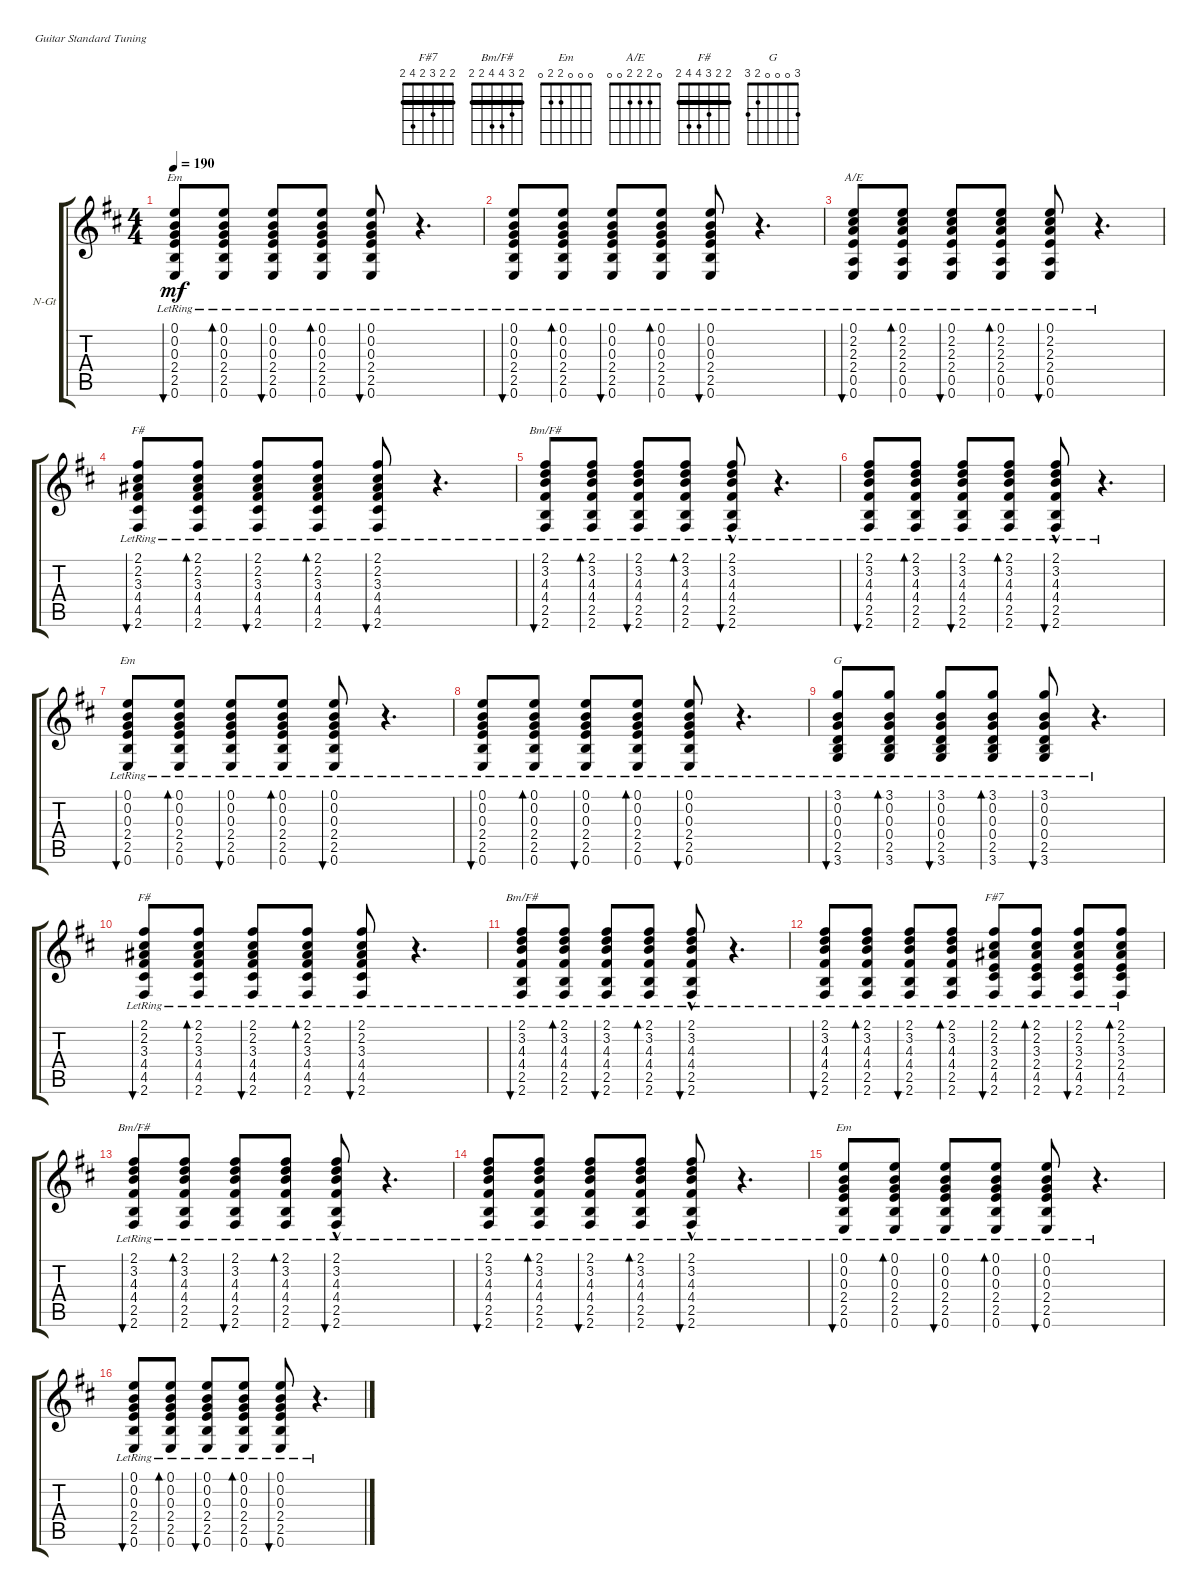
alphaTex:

\defaultSystemsLayout 4
\bracketExtendMode groupsimilarinstruments
\firstSystemTrackNameOrientation horizontal
\otherSystemsTrackNameOrientation horizontal
\track ("Nylon Guitar" "N-Gt") {instrument acousticguitarnylon}
\staff {score tabs}
\tuning (E4 B3 G3 D3 A2 E2)
\chord ("F#7" 2 2 3 2 4 2) {barre (2 2 2)}
\chord ("Bm/F#" 2 3 4 4 2 2) {barre (2 2)}
\chord ("Em" 0 0 0 2 2 0)
\chord ("A/E" 0 2 2 2 0 0)
\chord ("F#" 2 2 3 4 4 2) {barre (2 2)}
\chord ("G" 3 0 0 0 2 3)
\ts (4 4)
\tempo 190
\clef g2
\scale
0.936948
\ks bminor
(0.6{lr} 2.5{lr} 2.4{lr} 0.3{lr} 0.2{lr} 0.1{lr}).8{bu 73 ch "Em" dy mf} (0.6{lr} 2.5{lr} 2.4{lr} 0.3{lr} 0.2{lr} 0.1{lr}).8{bd 72} (0.6{lr} 2.5{lr} 2.4{lr} 0.3{lr} 0.2{lr} 0.1{lr}).8{bu 72} (0.6{lr} 2.5{lr} 2.4{lr} 0.3{lr} 0.2{lr} 0.1{lr}).8{bd 72} (0.6{lr} 2.5{lr} 2.4{lr} 0.3{lr} 0.2{lr} 0.1{lr}).8{bu 72} r.4{d} |
\scale
1.1261 (0.6{lr} 2.5{lr} 2.4{lr} 0.3{lr} 0.2{lr} 0.1{lr}).8{bu 73} (0.6{lr} 2.5{lr} 2.4{lr} 0.3{lr} 0.2{lr} 0.1{lr}).8{bd 72} (0.6{lr} 2.5{lr} 2.4{lr} 0.3{lr} 0.2{lr} 0.1{lr}).8{bu 72} (0.6{lr} 2.5{lr} 2.4{lr} 0.3{lr} 0.2{lr} 0.1{lr}).8{bd 72} (0.6{lr} 2.5{lr} 2.4{lr} 0.3{lr} 0.2{lr} 0.1{lr}).8{bu 72} r.4{d} |
\scale
0.936948 (0.6{lr} 0.5{lr} 2.4{lr} 2.3{lr} 2.2{lr} 0.1{lr}).8{bu 72 ch "A/E"} (0.6{lr} 0.5{lr} 2.4{lr} 2.3{lr} 2.2{lr} 0.1{lr}).8{bd 72} (0.6{lr} 0.5{lr} 2.4{lr} 2.3{lr} 2.2{lr} 0.1{lr}).8{bu 72} (0.6{lr} 0.5{lr} 2.4{lr} 2.3{lr} 2.2{lr} 0.1{lr}).8{bd 72} (0.6{lr} 0.5{lr} 2.4{lr} 2.3{lr} 2.2{lr} 0.1{lr}).8{bu 72} r.4{d} |
\scale
0.936948 (2.6{lr} 4.5{lr} 4.4{lr} 3.3{lr} 2.2{lr} 2.1{lr}).8{bu 72 ch "F#"} (2.6{lr} 4.5{lr} 4.4{lr} 3.3{lr} 2.2{lr} 2.1{lr}).8{bd 72} (2.6{lr} 4.5{lr} 4.4{lr} 3.3{lr} 2.2{lr} 2.1{lr}).8{bu 72} (2.6{lr} 4.5{lr} 4.4{lr} 3.3{lr} 2.2{lr} 2.1{lr}).8{bd 72} (2.6{lr} 4.5{lr} 4.4{lr} 3.3{lr} 2.2{lr} 2.1{lr}).8{bu 72} r.4{d} |
\scale
1.1261 (2.6{lr} 2.5{lr} 4.4{lr} 4.3{lr} 3.2{lr} 2.1{lr}).8{bu 78 ch "Bm/F#"} (2.6{lr} 2.5{lr} 4.4{lr} 4.3{lr} 3.2{lr} 2.1{lr}).8{bd 74} (2.6{lr} 2.5{lr} 4.4{lr} 4.3{lr} 3.2{lr} 2.1{lr}).8{bu 74} (2.6{lr} 2.5{lr} 4.4{lr} 4.3{lr} 3.2{lr} 2.1{lr}).8{bd 73} (2.6{hac lr} 2.5{hac lr} 4.4{hac lr} 4.3{hac lr} 3.2{hac lr} 2.1{hac lr}).8{bu 74} r.4{d} |
\scale
0.936948 (2.6{lr} 2.5{lr} 4.4{lr} 4.3{lr} 3.2{lr} 2.1{lr}).8{bu 78} (2.6{lr} 2.5{lr} 4.4{lr} 4.3{lr} 3.2{lr} 2.1{lr}).8{bd 74} (2.6{lr} 2.5{lr} 4.4{lr} 4.3{lr} 3.2{lr} 2.1{lr}).8{bu 74} (2.6{lr} 2.5{lr} 4.4{lr} 4.3{lr} 3.2{lr} 2.1{lr}).8{bd 73} (2.6{hac lr} 2.5{hac lr} 4.4{hac lr} 4.3{hac lr} 3.2{hac lr} 2.1{hac lr}).8{bu 74} r.4{d} |
\scale
0.936948 (0.6{lr} 2.5{lr} 2.4{lr} 0.3{lr} 0.2{lr} 0.1{lr}).8{bu 73 ch "Em"} (0.6{lr} 2.5{lr} 2.4{lr} 0.3{lr} 0.2{lr} 0.1{lr}).8{bd 72} (0.6{lr} 2.5{lr} 2.4{lr} 0.3{lr} 0.2{lr} 0.1{lr}).8{bu 72} (0.6{lr} 2.5{lr} 2.4{lr} 0.3{lr} 0.2{lr} 0.1{lr}).8{bd 72} (0.6{lr} 2.5{lr} 2.4{lr} 0.3{lr} 0.2{lr} 0.1{lr}).8{bu 72} r.4{d} |
\scale
1.1261 (0.6{lr} 2.5{lr} 2.4{lr} 0.3{lr} 0.2{lr} 0.1{lr}).8{bu 73} (0.6{lr} 2.5{lr} 2.4{lr} 0.3{lr} 0.2{lr} 0.1{lr}).8{bd 72} (0.6{lr} 2.5{lr} 2.4{lr} 0.3{lr} 0.2{lr} 0.1{lr}).8{bu 72} (0.6{lr} 2.5{lr} 2.4{lr} 0.3{lr} 0.2{lr} 0.1{lr}).8{bd 72} (0.6{lr} 2.5{lr} 2.4{lr} 0.3{lr} 0.2{lr} 0.1{lr}).8{bu 72} r.4{d} |
\scale
0.936948 (3.6{lr} 2.5{lr} 0.4{lr} 0.3{lr} 0.2{lr} 3.1{lr}).8{bu 72 ch "G"} (3.6{lr} 2.5{lr} 0.4{lr} 0.3{lr} 0.2{lr} 3.1{lr}).8{bd 72} (3.6{lr} 2.5{lr} 0.4{lr} 0.3{lr} 0.2{lr} 3.1{lr}).8{bu 72} (3.6{lr} 2.5{lr} 0.4{lr} 0.3{lr} 0.2{lr} 3.1{lr}).8{bd 72} (3.6{lr} 2.5{lr} 0.4{lr} 0.3{lr} 0.2{lr} 3.1{lr}).8{bu 72} r.4{d} |
\scale
0.936948 (2.6{lr} 4.5{lr} 4.4{lr} 3.3{lr} 2.2{lr} 2.1{lr}).8{bu 72 ch "F#"} (2.6{lr} 4.5{lr} 4.4{lr} 3.3{lr} 2.2{lr} 2.1{lr}).8{bd 72} (2.6{lr} 4.5{lr} 4.4{lr} 3.3{lr} 2.2{lr} 2.1{lr}).8{bu 72} (2.6{lr} 4.5{lr} 4.4{lr} 3.3{lr} 2.2{lr} 2.1{lr}).8{bd 72} (2.6{lr} 4.5{lr} 4.4{lr} 3.3{lr} 2.2{lr} 2.1{lr}).8{bu 72} r.4{d} |
\scale
1.1261 (2.6{lr} 2.5{lr} 4.4{lr} 4.3{lr} 3.2{lr} 2.1{lr}).8{bu 78 ch "Bm/F#"} (2.6{lr} 2.5{lr} 4.4{lr} 4.3{lr} 3.2{lr} 2.1{lr}).8{bd 74} (2.6{lr} 2.5{lr} 4.4{lr} 4.3{lr} 3.2{lr} 2.1{lr}).8{bu 74} (2.6{lr} 2.5{lr} 4.4{lr} 4.3{lr} 3.2{lr} 2.1{lr}).8{bd 73} (2.6{hac lr} 2.5{hac lr} 4.4{hac lr} 4.3{hac lr} 3.2{hac lr} 2.1{hac lr}).8{bu 74} r.4{d} |
\scale
0.936948 (2.6{lr} 2.5{lr} 4.4{lr} 4.3{lr} 3.2{lr} 2.1{lr}).8{bu 78} (2.6{lr} 2.5{lr} 4.4{lr} 4.3{lr} 3.2{lr} 2.1{lr}).8{bd 74} (2.6{lr} 2.5{lr} 4.4{lr} 4.3{lr} 3.2{lr} 2.1{lr}).8{bu 74} (2.6{lr} 2.5{lr} 4.4{lr} 4.3{lr} 3.2{lr} 2.1{lr}).8{bd 73} (2.6{lr} 4.5{lr} 2.4{lr} 3.3{lr} 2.2{lr} 2.1{lr}).8{bu 72 ch "F#7"} (2.6{lr} 4.5{lr} 2.4{lr} 3.3{lr} 2.2{lr} 2.1{lr}).8{bd 72} (2.6{lr} 4.5{lr} 2.4{lr} 3.3{lr} 2.2{lr} 2.1{lr}).8{bu 72} (2.6{lr} 4.5{lr} 2.4{lr} 3.3{lr} 2.2{lr} 2.1{lr}).8{bd 72} |
\scale
0.936948 (2.6{lr} 2.5{lr} 4.4{lr} 4.3{lr} 3.2{lr} 2.1{lr}).8{bu 78 ch "Bm/F#"} (2.6{lr} 2.5{lr} 4.4{lr} 4.3{lr} 3.2{lr} 2.1{lr}).8{bd 74} (2.6{lr} 2.5{lr} 4.4{lr} 4.3{lr} 3.2{lr} 2.1{lr}).8{bu 74} (2.6{lr} 2.5{lr} 4.4{lr} 4.3{lr} 3.2{lr} 2.1{lr}).8{bd 73} (2.6{hac lr} 2.5{hac lr} 4.4{hac lr} 4.3{hac lr} 3.2{hac lr} 2.1{hac lr}).8{bu 74} r.4{d} |
\scale
1.1261 (2.6{lr} 2.5{lr} 4.4{lr} 4.3{lr} 3.2{lr} 2.1{lr}).8{bu 78} (2.6{lr} 2.5{lr} 4.4{lr} 4.3{lr} 3.2{lr} 2.1{lr}).8{bd 74} (2.6{lr} 2.5{lr} 4.4{lr} 4.3{lr} 3.2{lr} 2.1{lr}).8{bu 74} (2.6{lr} 2.5{lr} 4.4{lr} 4.3{lr} 3.2{lr} 2.1{lr}).8{bd 73} (2.6{hac lr} 2.5{hac lr} 4.4{hac lr} 4.3{hac lr} 3.2{hac lr} 2.1{hac lr}).8{bu 74} r.4{d} |
\scale
0.936948 (0.6{lr} 2.5{lr} 2.4{lr} 0.3{lr} 0.2{lr} 0.1{lr}).8{bu 73 ch "Em"} (0.6{lr} 2.5{lr} 2.4{lr} 0.3{lr} 0.2{lr} 0.1{lr}).8{bd 72} (0.6{lr} 2.5{lr} 2.4{lr} 0.3{lr} 0.2{lr} 0.1{lr}).8{bu 72} (0.6{lr} 2.5{lr} 2.4{lr} 0.3{lr} 0.2{lr} 0.1{lr}).8{bd 72} (0.6{lr} 2.5{lr} 2.4{lr} 0.3{lr} 0.2{lr} 0.1{lr}).8{bu 72} r.4{d} |
\scale
0.936948 (0.6{lr} 2.5{lr} 2.4{lr} 0.3{lr} 0.2{lr} 0.1{lr}).8{bu 73} (0.6{lr} 2.5{lr} 2.4{lr} 0.3{lr} 0.2{lr} 0.1{lr}).8{bd 72} (0.6{lr} 2.5{lr} 2.4{lr} 0.3{lr} 0.2{lr} 0.1{lr}).8{bu 72} (0.6{lr} 2.5{lr} 2.4{lr} 0.3{lr} 0.2{lr} 0.1{lr}).8{bd 72} (0.6{lr} 2.5{lr} 2.4{lr} 0.3{lr} 0.2{lr} 0.1{lr}).8{bu 72} r.4{d}
